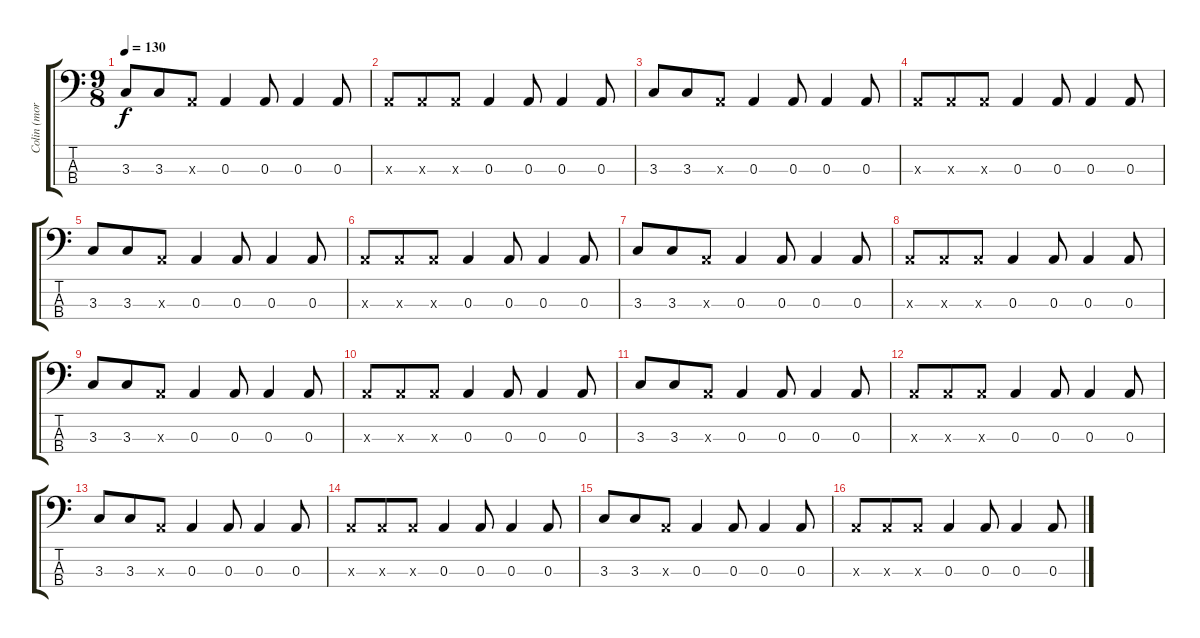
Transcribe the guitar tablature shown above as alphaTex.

\track ("Colin (morning bell)" "Colin (mor") {instrument fretlessbass}
\staff {score tabs}
\tuning (G2 D2 A1 E1) {hide}
\ts (9 8)
\tempo 130
\clef f4
\ks c
3.3.8{dy f} 3.3.8 0.3{x}.8 0.3.4 0.3.8 0.3.4 0.3.8 |
0.3{x}.8 0.3{x}.8 0.3{x}.8 0.3.4 0.3.8 0.3.4 0.3.8 |
3.3.8 3.3.8 0.3{x}.8 0.3.4 0.3.8 0.3.4 0.3.8 |
0.3{x}.8 0.3{x}.8 0.3{x}.8 0.3.4 0.3.8 0.3.4 0.3.8 |
3.3.8 3.3.8 0.3{x}.8 0.3.4 0.3.8 0.3.4 0.3.8 |
0.3{x}.8 0.3{x}.8 0.3{x}.8 0.3.4 0.3.8 0.3.4 0.3.8 |
3.3.8 3.3.8 0.3{x}.8 0.3.4 0.3.8 0.3.4 0.3.8 |
0.3{x}.8 0.3{x}.8 0.3{x}.8 0.3.4 0.3.8 0.3.4 0.3.8 |
3.3.8 3.3.8 0.3{x}.8 0.3.4 0.3.8 0.3.4 0.3.8 |
0.3{x}.8 0.3{x}.8 0.3{x}.8 0.3.4 0.3.8 0.3.4 0.3.8 |
3.3.8 3.3.8 0.3{x}.8 0.3.4 0.3.8 0.3.4 0.3.8 |
0.3{x}.8 0.3{x}.8 0.3{x}.8 0.3.4 0.3.8 0.3.4 0.3.8 |
3.3.8 3.3.8 0.3{x}.8 0.3.4 0.3.8 0.3.4 0.3.8 |
0.3{x}.8 0.3{x}.8 0.3{x}.8 0.3.4 0.3.8 0.3.4 0.3.8 |
3.3.8 3.3.8 0.3{x}.8 0.3.4 0.3.8 0.3.4 0.3.8 |
0.3{x}.8 0.3{x}.8 0.3{x}.8 0.3.4 0.3.8 0.3.4 0.3.8
